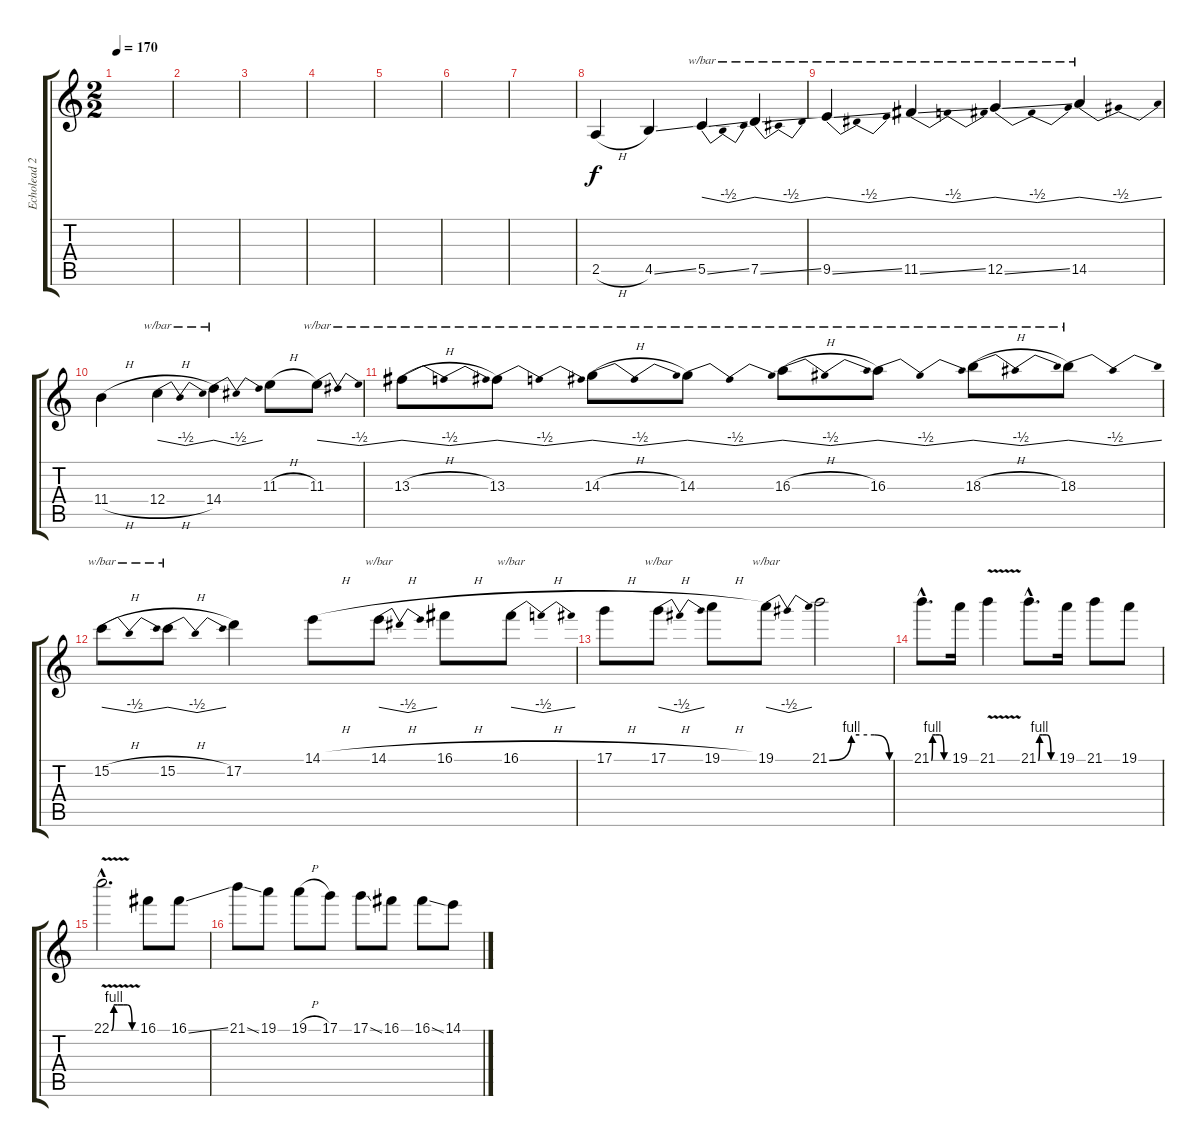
\track ("Echolead 2" "Echolead 2") {instrument distortionguitar}
\staff {score tabs}
\tuning (D4 A3 F3 C3 G2 D2) {hide}
\ts (2 2)
\tempo 170
\clef g2
\ks c
|
|
|
|
|
|
|
2.5{h}.4 4.5{ss}.4 5.5{ss}.4{tbe (dip default 0 0 30 -2 60 0)} 7.5{ss}.4{tbe (dip default 0 0 30 -2 60 0)} |
9.5{ss}.4{tbe (dip default 0 0 30 -2 60 0)} 11.5{ss}.4{tbe (dip default 0 0 30 -2 60 0)} 12.5{ss}.4{tbe (dip default 0 0 30 -2 60 0)} 14.5.4{tbe (dip default 0 0 30 -2 60 0)} |
11.4{h}.4 12.4{h}.4{tbe (dip default 0 0 30 -2 60 0)} 14.4.4{tbe (dip default 0 0 30 -2 60 0)} 11.3{h}.8 11.3.8{tbe (dip default 0 0 30 -2 60 0)} |
13.3{h}.8{tbe (dip default 0 0 30 -2 60 0)} 13.3.8{tbe (dip default 0 0 30 -2 60 0)} 14.3{h}.8{tbe (dip default 0 0 30 -2 60 0)} 14.3.8{tbe (dip default 0 0 30 -2 60 0)} 16.3{h}.8{tbe (dip default 0 0 30 -2 60 0)} 16.3.8{tbe (dip default 0 0 30 -2 60 0)} 18.3{h}.8{tbe (dip default 0 0 30 -2 60 0)} 18.3.8{tbe (dip default 0 0 30 -2 60 0)} |
15.2{h}.8{tbe (dip default 0 0 30 -2 60 0)} 15.2{h}.8{tbe (dip default 0 0 30 -2 60 0)} 17.2.4 14.1{h}.8 14.1{h}.8{tbe (dip default 0 0 30 -2 60 0)} 16.1{h}.8 16.1{h}.8{tbe (dip default 0 0 30 -2 60 0)} |
17.1{h}.8 17.1{h}.8{tbe (dip default 0 0 30 -2 60 0)} 19.1{h}.8 19.1.8{tbe (dip default 0 0 30 -2 60 0)} 21.1{be (custom 0 0 22 4 30 4 45 4 60 0)}.2 |
21.1{be (custom 0 0 4 4 15 4 30 4 45 0 60 0) hac}.8{d} 19.1.16 21.1{v}.4 21.1{be (custom 0 0 4 4 15 4 30 4 45 0 60 0) hac}.8{d} 19.1.16 21.1.8 19.1.8 |
22.1{be (custom 0 0 6 4 15 4 30 4 38 4 50 0 60 0) v hac}.2{d} 16.1.8 16.1{ss}.8 |
21.1{ss}.8 19.1.8 19.1{h}.8 17.1.8 17.1{ss}.8 16.1.8 16.1{ss}.8 14.1.8
